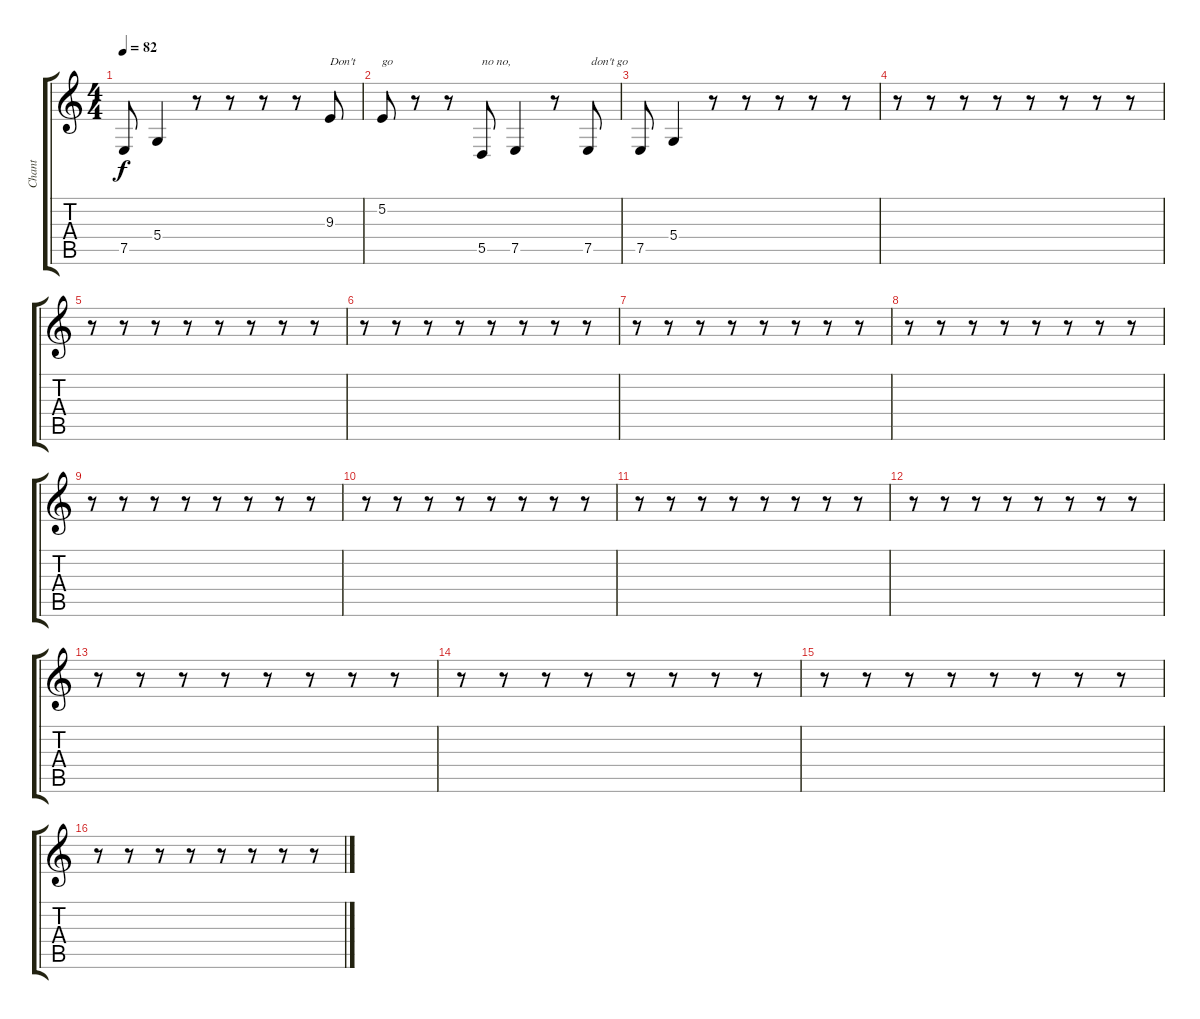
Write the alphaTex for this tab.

\track ("Chant" "Chant") {instrument lead8bassandlead}
\staff {score tabs}
\tuning (E4 B3 G3 D3 A2 E2) {hide}
\ts (4 4)
\tempo 82
\clef g2
\ks c
7.5.8{dy f} 5.4.4 r.8 r.8 r.8 r.8 9.3.8{txt "Don't"} |
5.2.8{txt "go"} r.8 r.8 5.5.8{txt "no no,"} 7.5.4 r.8 7.5.8{txt " don't go"} |
7.5.8 5.4.4 r.8 r.8 r.8 r.8 r.8 |
r.8 r.8 r.8 r.8 r.8 r.8 r.8 r.8 |
r.8 r.8 r.8 r.8 r.8 r.8 r.8 r.8 |
r.8 r.8 r.8 r.8 r.8 r.8 r.8 r.8 |
r.8 r.8 r.8 r.8 r.8 r.8 r.8 r.8 |
r.8 r.8 r.8 r.8 r.8 r.8 r.8 r.8 |
r.8 r.8 r.8 r.8 r.8 r.8 r.8 r.8 |
r.8 r.8 r.8 r.8 r.8 r.8 r.8 r.8 |
r.8 r.8 r.8 r.8 r.8 r.8 r.8 r.8 |
r.8 r.8 r.8 r.8 r.8 r.8 r.8 r.8 |
r.8 r.8 r.8 r.8 r.8 r.8 r.8 r.8 |
r.8 r.8 r.8 r.8 r.8 r.8 r.8 r.8 |
r.8 r.8 r.8 r.8 r.8 r.8 r.8 r.8 |
r.8 r.8 r.8 r.8 r.8 r.8 r.8 r.8
